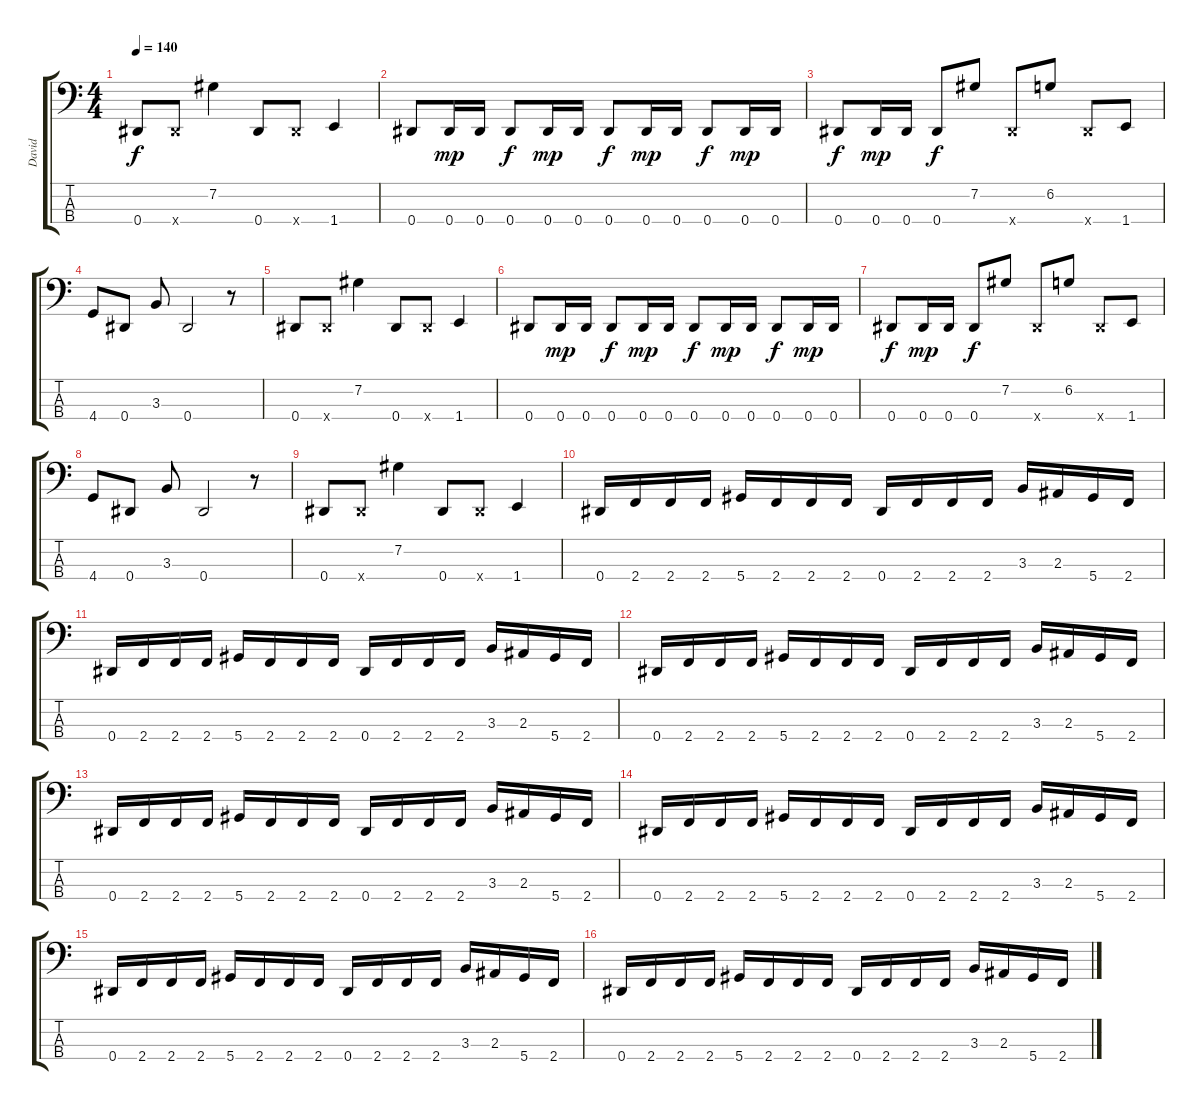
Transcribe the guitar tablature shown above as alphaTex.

\track ("David" "David") {instrument electricbasspick}
\staff {score tabs}
\tuning (Gb2 Db2 Ab1 Eb1) {hide}
\ts (4 4)
\tempo 140
\clef f4
\ks c
0.4.8{dy f} 0.4{x}.8 7.2.4 0.4.8 0.4{x}.8 1.4.4 |
0.4.8 0.4.16{dy mp} 0.4.16 0.4.8{dy f} 0.4.16{dy mp} 0.4.16 0.4.8{dy f} 0.4.16{dy mp} 0.4.16 0.4.8{dy f} 0.4.16{dy mp} 0.4.16 |
0.4.8{dy f} 0.4.16{dy mp} 0.4.16 0.4.8{dy f} 7.2.8 0.4{x}.8 6.2.8 0.4{x}.8 1.4.8 |
4.4.8 0.4.8 3.3.8 0.4.2 r.8 |
0.4.8 0.4{x}.8 7.2.4 0.4.8 0.4{x}.8 1.4.4 |
0.4.8 0.4.16{dy mp} 0.4.16 0.4.8{dy f} 0.4.16{dy mp} 0.4.16 0.4.8{dy f} 0.4.16{dy mp} 0.4.16 0.4.8{dy f} 0.4.16{dy mp} 0.4.16 |
0.4.8{dy f} 0.4.16{dy mp} 0.4.16 0.4.8{dy f} 7.2.8 0.4{x}.8 6.2.8 0.4{x}.8 1.4.8 |
4.4.8 0.4.8 3.3.8 0.4.2 r.8 |
0.4.8 0.4{x}.8 7.2.4 0.4.8 0.4{x}.8 1.4.4 |
0.4.16 2.4.16 2.4.16 2.4.16 5.4.16 2.4.16 2.4.16 2.4.16 0.4.16 2.4.16 2.4.16 2.4.16 3.3.16 2.3.16 5.4.16 2.4.16 |
0.4.16 2.4.16 2.4.16 2.4.16 5.4.16 2.4.16 2.4.16 2.4.16 0.4.16 2.4.16 2.4.16 2.4.16 3.3.16 2.3.16 5.4.16 2.4.16 |
0.4.16 2.4.16 2.4.16 2.4.16 5.4.16 2.4.16 2.4.16 2.4.16 0.4.16 2.4.16 2.4.16 2.4.16 3.3.16 2.3.16 5.4.16 2.4.16 |
0.4.16 2.4.16 2.4.16 2.4.16 5.4.16 2.4.16 2.4.16 2.4.16 0.4.16 2.4.16 2.4.16 2.4.16 3.3.16 2.3.16 5.4.16 2.4.16 |
0.4.16 2.4.16 2.4.16 2.4.16 5.4.16 2.4.16 2.4.16 2.4.16 0.4.16 2.4.16 2.4.16 2.4.16 3.3.16 2.3.16 5.4.16 2.4.16 |
0.4.16 2.4.16 2.4.16 2.4.16 5.4.16 2.4.16 2.4.16 2.4.16 0.4.16 2.4.16 2.4.16 2.4.16 3.3.16 2.3.16 5.4.16 2.4.16 |
0.4.16 2.4.16 2.4.16 2.4.16 5.4.16 2.4.16 2.4.16 2.4.16 0.4.16 2.4.16 2.4.16 2.4.16 3.3.16 2.3.16 5.4.16 2.4.16
